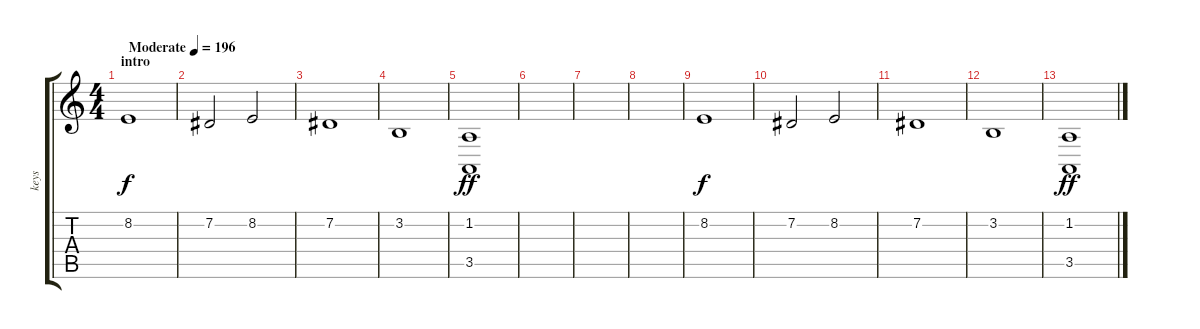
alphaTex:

\track ("keys" "keys") {instrument fx7echoes}
\staff {score tabs}
\tuning (Db4 Ab3 E3 B2 Gb2 Db2) {hide}
\ts (4 4)
\section ("" "intro")
\tempo (196 "Moderate")
\clef g2
\ks c
8.2.1{dy f volume 0 instrument fx7echoes} |
7.2.2{volume 11} 8.2.2 |
7.2.1 |
3.2.1 |
(1.2 3.5).1{dy ff} |
|
|
|
8.2.1{dy f} |
7.2.2 8.2.2 |
7.2.1 |
3.2.1 |
(1.2 3.5).1{dy ff}
